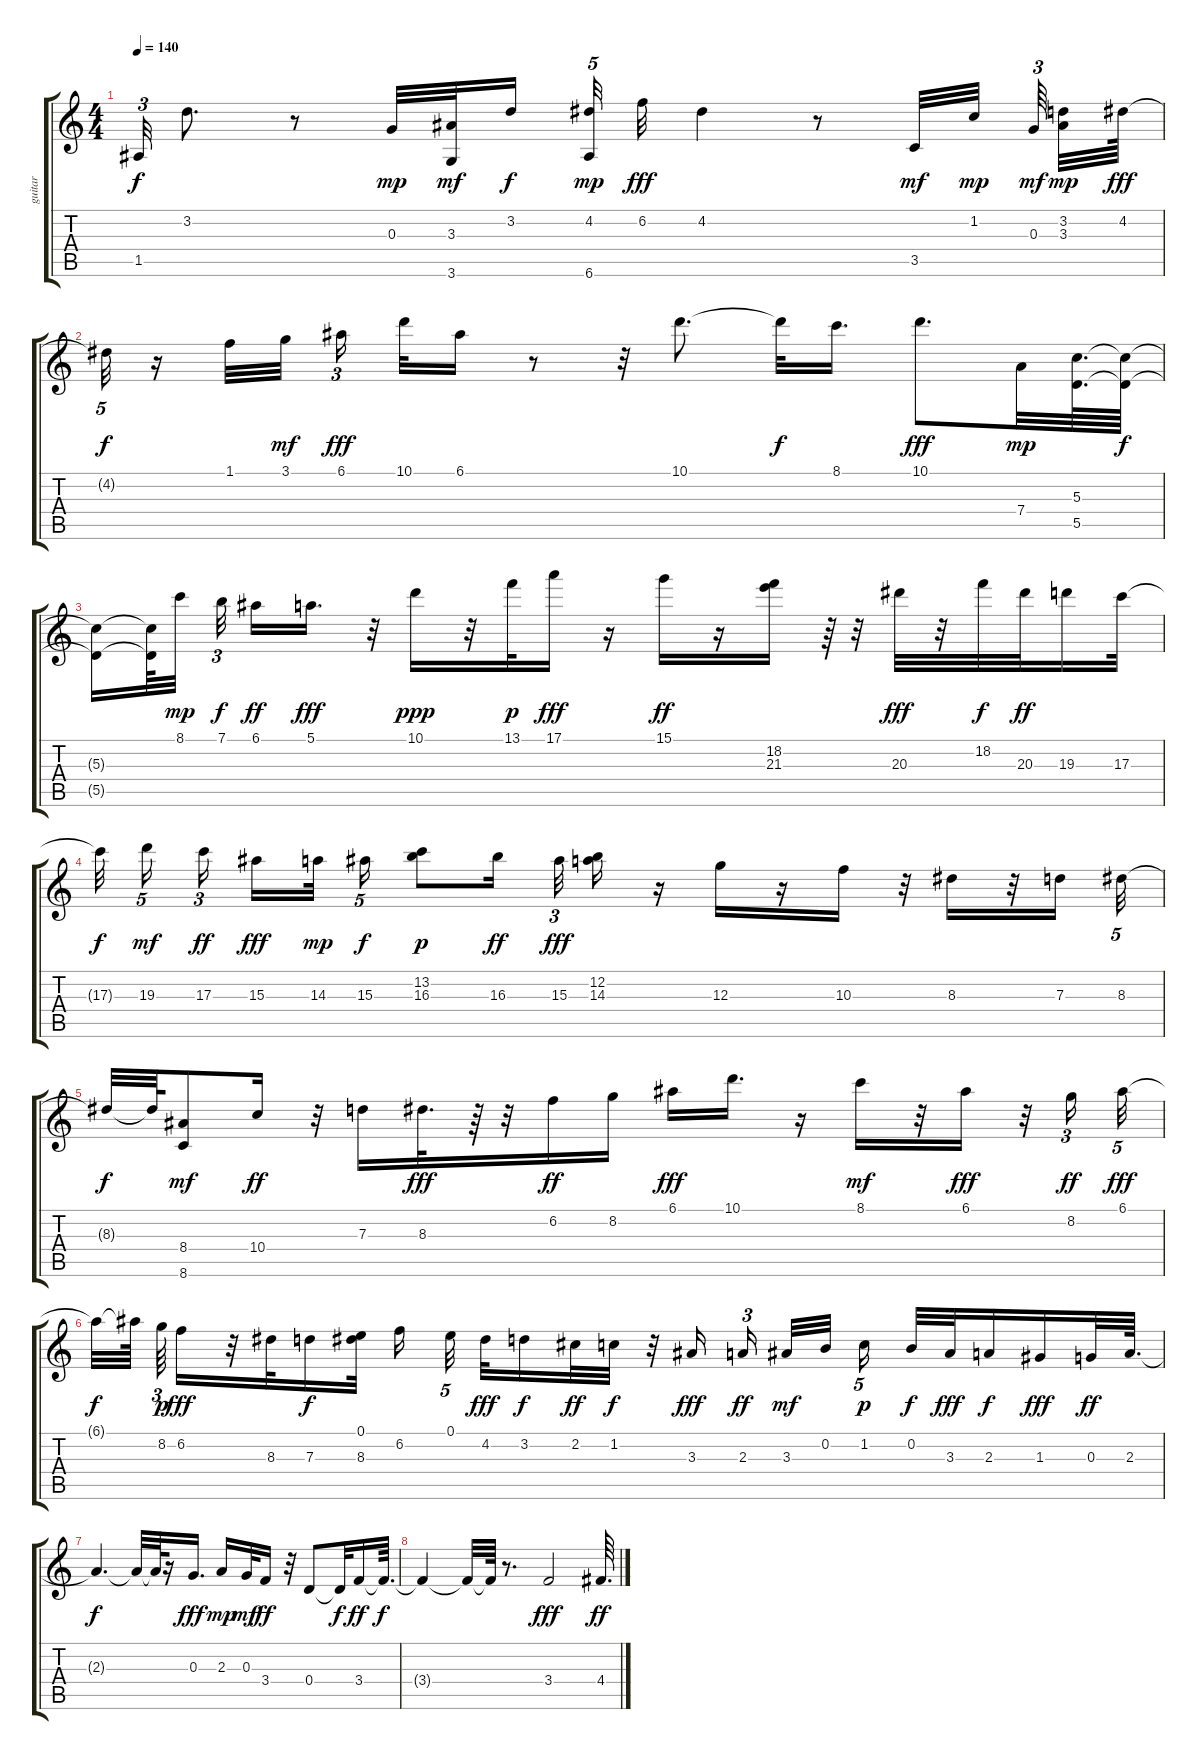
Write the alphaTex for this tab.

\track ("guitar" "guitar") {instrument acousticguitarnylon}
\staff {score tabs}
\tuning (E4 B3 G3 D3 A2 E2) {hide}
\ts (4 4)
\tempo 140
\clef g2
\ks c
1.5{t}.32{tu (3 2) dy f} 3.2.8{d} r.8 0.3.32{dy mp} (3.3 3.6).32{dy mf} 3.2.16{dy f} (4.2 6.6).32{tu (5 4) dy mp} 6.2.32{dy fff} 4.2.4 r.8 3.5.32{dy mf} 1.2.32{dy mp} 0.3.64{tu (3 2) dy mf} (3.2 3.3).32{dy mp} 4.2.64{dy fff} |
4.2{t}.32{tu (5 4) dy f} r.16 1.1.32 3.1.32{dy mf} 6.1.16{tu (3 2) dy fff} 10.1.32 6.1.16 r.8 r.32 10.1.8{d} 10.1{t}.32{dy f} 8.1.16{d} 10.1.8{d dy fff} 7.4.32{dy mp} (5.3 5.5).64{d} (5.3{t} 5.5{t}).64{dy f} |
(5.3{t} 5.5{t}).16 (5.3{t} 5.5{t}).64 8.1.32{dy mp} 7.1.32{tu (3 2) dy f} 6.1.16{dy ff} 5.1.16{d dy fff} r.32 10.1.16{dy ppp} r.32 13.1.32{dy p} 17.1.16{dy fff} r.16 15.1.16{dy ff} r.16 (18.2 21.3).16 r.64 r.32 20.3.32{dy fff} r.32 18.2.32{dy f} 20.3.32{dy ff} 19.3.16 17.3.32 |
17.3{t}.32{dy f} 19.3.16{tu (5 4) dy mf} 17.3.16{tu (3 2) dy ff} 15.3.16{dy fff} 14.3.32{dy mp} 15.3.16{tu (5 4) dy f} (13.2 16.3).8{dy p} 16.3.16{dy ff} 15.3.32{tu (3 2) dy fff} (12.2 14.3).16 r.16 12.3.16 r.16 10.3.16 r.32 8.3.16 r.32 7.3.16 8.3.32{tu (5 4)} |
8.3{t}.32{dy f} 8.3{t}.64 (8.4 8.6).8{dy mf} 10.4.16{dy ff} r.32 7.3.16 8.3.32{d dy fff} r.64 r.32 6.2.16{dy ff} 8.2.16 6.1.16{dy fff} 10.1.16{d} r.16 8.1.16{dy mf} r.32 6.1.16{dy fff} r.32 8.2.16{tu (3 2) dy ff} 6.1.32{tu (5 4) dy fff} |
6.1{t}.32{dy f} 6.1{t}.64 8.2.64{tu (3 2) dy p} 6.2.16{dy fff} r.32 8.3.32 7.3.16{dy f} (0.1 8.3).32 6.2.16 0.1.32{tu (5 4)} 4.2.32{dy fff} 3.2.16{dy f} 2.2.32{dy ff} 1.2.32{dy f} r.32 3.3.16{dy fff} 2.3.16{tu (3 2) dy ff} 3.3.32{dy mf} 0.2.32 1.2.16{tu (5 4) dy p} 0.2.32{dy f} 3.3.32{dy fff} 2.3.16{dy f} 1.3.16{dy fff} 0.3.32{dy ff} 2.3.64{d} |
2.3{t}.4{d dy f} 2.3{t}.32 2.3{t}.64 r.16 0.3.16{d dy fff} 2.3.16{dy mp} 0.3.32{dy mf} 3.4.16{dy ff} r.32 0.4.8 0.4{t}.32{dy f} 3.4.16{dy ff} 3.4{t}.64{d dy f} |
3.4{t}.4 3.4{t}.32 3.4{t}.64 r.8{d} 3.4.2{dy fff} 4.4.64{d dy ff}
